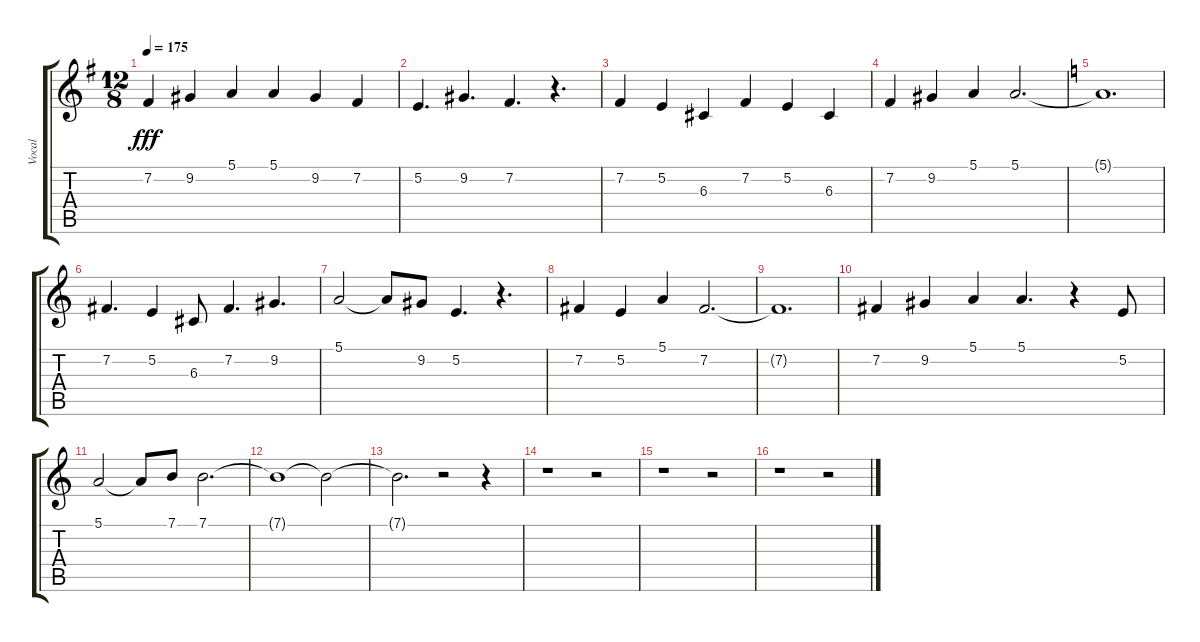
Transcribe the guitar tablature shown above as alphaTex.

\track ("Vocal" "Vocal") {instrument altosax}
\staff {score tabs}
\tuning (E4 B3 G3 D3 A2 E2) {hide}
\ts (12 8)
\tempo 175
\clef g2
\ks g
7.2.4{dy fff} 9.2.4 5.1.4 5.1.4 9.2.4 7.2.4 |
5.2.4{d} 9.2.4{d} 7.2.4{d} r.4{d} |
7.2.4 5.2.4 6.3.4 7.2.4 5.2.4 6.3.4 |
7.2.4 9.2.4 5.1.4 5.1.2{d} |
\ks c
5.1{t}.1{d} |
7.2.4{d} 5.2.4 6.3.8 7.2.4{d} 9.2.4{d} |
5.1.2 5.1{t}.8 9.2.8 5.2.4{d} r.4{d} |
7.2.4 5.2.4 5.1.4 7.2.2{d} |
7.2{t}.1{d} |
7.2.4 9.2.4 5.1.4 5.1.4{d} r.4 5.2.8 |
5.1.2 5.1{t}.8 7.1.8 7.1.2{d} |
7.1{t}.1 7.1{t}.2 |
7.1{t}.2{d} r.2 r.4 |
r.1 r.2 |
r.1 r.2 |
r.1 r.2
